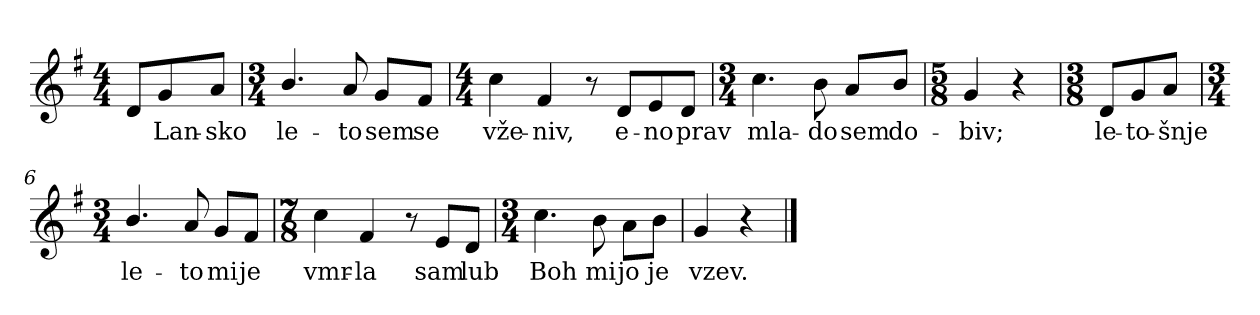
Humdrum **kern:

**kern	**text
*part1	*part1
*staff1	*staff1
*clefG2	*
*k[f#]	*
*G:	*
*M4/4	*
=	=
8d/L	.
*MM92	*
8g/	Lan-
8a/J	-sko
=1	=1
*M3/4	*
4.b/	le-
8a/	-to
8g/L	sem
8f#/J	se
=2	=2
*M4/4	*
4cc\	vže-
4f#/	-niv,
8r	.
8d/L	e-
8e/	-no
8d/J	prav
=3	=3
*M3/4	*
4.cc\	mla-
8b\	-do
8a/L	sem
8b/J	do-
=4	=4
*M5/8	*
4g/	-biv;
4r	.
!!LO:LB:g=z
=5	=5
*M3/8	*
8d/L	le-
8g/	-to-
8a/J	-šnje
=6	=6
*M3/4	*
4.b/	-le-
8a/	-to
8g/L	mi
8f#/J	je
=7	=7
*M7/8	*
4cc\	vmr-
4f#/	-la
8r	.
8e/L	sam
8d/J	lub
=8	=8
*M3/4	*
4.cc\	Boh
8b\	mi
8a\L	jo
8b\J	je
=9	=9
4g/	vzev.
4r	.
==	==
*-	*-
